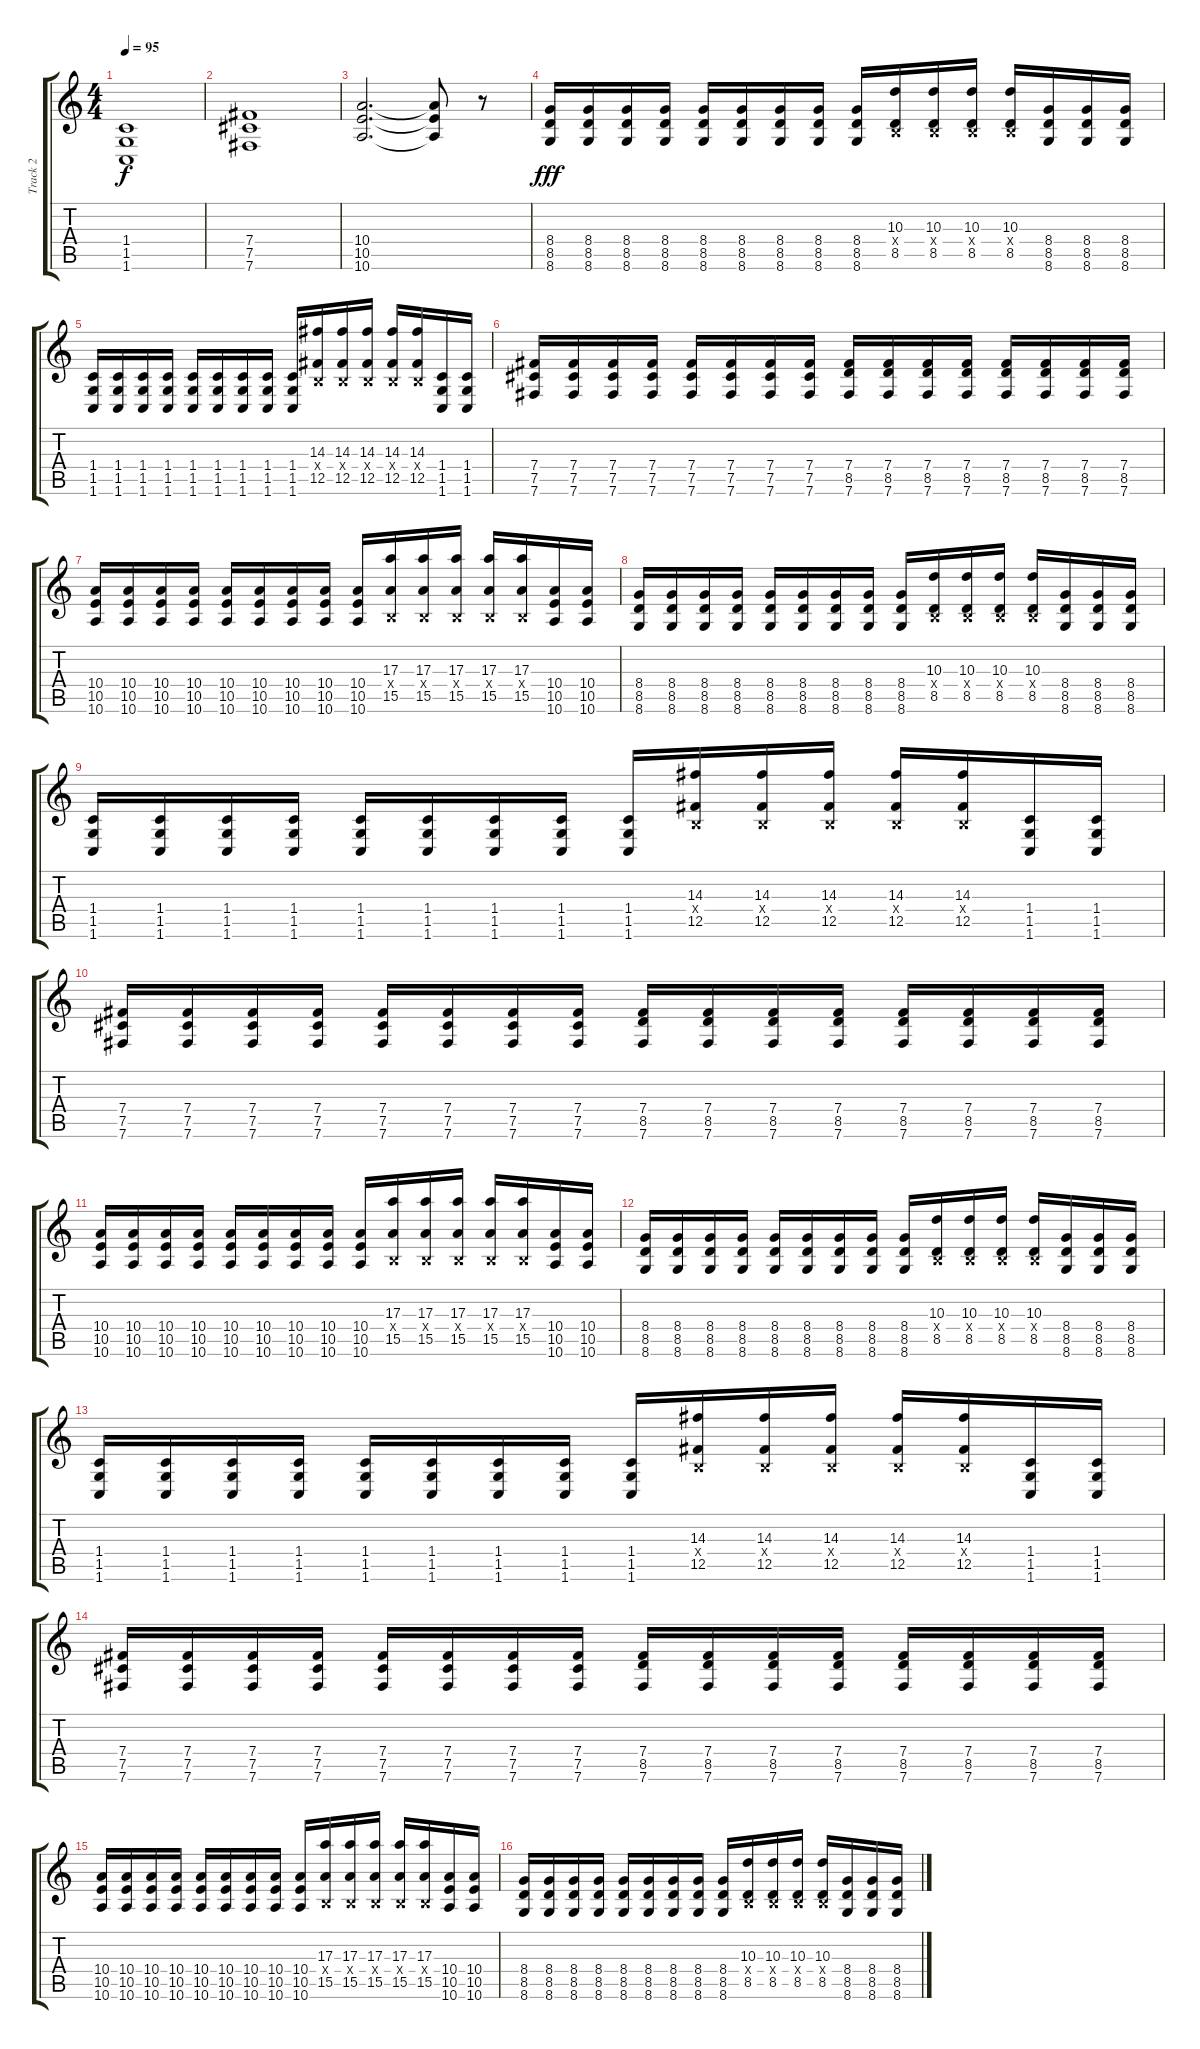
\track ("Track 2" "Track 2") {instrument distortionguitar}
\staff {score tabs}
\tuning (Db4 Ab3 E3 B2 Gb2 B1) {hide}
\ts (4 4)
\tempo 95
\clef g2
\ks c
(1.4 1.5 1.6).1{dy f} |
(7.4 7.5 7.6).1 |
(10.4 10.5 10.6).2{d} (10.4{t} 10.5{t} 10.6{t}).8 r.8 |
(8.4 8.5 8.6).16{dy fff} (8.4 8.5 8.6).16 (8.4 8.5 8.6).16 (8.4 8.5 8.6).16 (8.4 8.5 8.6).16 (8.4 8.5 8.6).16 (8.4 8.5 8.6).16 (8.4 8.5 8.6).16 (8.4 8.5 8.6).16 (10.3 0.4{x} 8.5).16 (10.3 0.4{x} 8.5).16 (10.3 0.4{x} 8.5).16 (10.3 0.4{x} 8.5).16 (8.4 8.5 8.6).16 (8.4 8.5 8.6).16 (8.4 8.5 8.6).16 |
(1.4 1.5 1.6).16 (1.4 1.5 1.6).16 (1.4 1.5 1.6).16 (1.4 1.5 1.6).16 (1.4 1.5 1.6).16 (1.4 1.5 1.6).16 (1.4 1.5 1.6).16 (1.4 1.5 1.6).16 (1.4 1.5 1.6).16 (14.3 0.4{x} 12.5).16 (14.3 0.4{x} 12.5).16 (14.3 0.4{x} 12.5).16 (14.3 0.4{x} 12.5).16 (14.3 0.4{x} 12.5).16 (1.4 1.5 1.6).16 (1.4 1.5 1.6).16 |
(7.4 7.5 7.6).16 (7.4 7.5 7.6).16 (7.4 7.5 7.6).16 (7.4 7.5 7.6).16 (7.4 7.5 7.6).16 (7.4 7.5 7.6).16 (7.4 7.5 7.6).16 (7.4 7.5 7.6).16 (7.4 8.5 7.6).16 (7.4 8.5 7.6).16 (7.4 8.5 7.6).16 (7.4 8.5 7.6).16 (7.4 8.5 7.6).16 (7.4 8.5 7.6).16 (7.4 8.5 7.6).16 (7.4 8.5 7.6).16 |
(10.4 10.5 10.6).16 (10.4 10.5 10.6).16 (10.4 10.5 10.6).16 (10.4 10.5 10.6).16 (10.4 10.5 10.6).16 (10.4 10.5 10.6).16 (10.4 10.5 10.6).16 (10.4 10.5 10.6).16 (10.4 10.5 10.6).16 (17.3 0.4{x} 15.5).16 (17.3 0.4{x} 15.5).16 (17.3 0.4{x} 15.5).16 (17.3 0.4{x} 15.5).16 (17.3 0.4{x} 15.5).16 (10.4 10.5 10.6).16 (10.4 10.5 10.6).16 |
(8.4 8.5 8.6).16 (8.4 8.5 8.6).16 (8.4 8.5 8.6).16 (8.4 8.5 8.6).16 (8.4 8.5 8.6).16 (8.4 8.5 8.6).16 (8.4 8.5 8.6).16 (8.4 8.5 8.6).16 (8.4 8.5 8.6).16 (10.3 0.4{x} 8.5).16 (10.3 0.4{x} 8.5).16 (10.3 0.4{x} 8.5).16 (10.3 0.4{x} 8.5).16 (8.4 8.5 8.6).16 (8.4 8.5 8.6).16 (8.4 8.5 8.6).16 |
(1.4 1.5 1.6).16 (1.4 1.5 1.6).16 (1.4 1.5 1.6).16 (1.4 1.5 1.6).16 (1.4 1.5 1.6).16 (1.4 1.5 1.6).16 (1.4 1.5 1.6).16 (1.4 1.5 1.6).16 (1.4 1.5 1.6).16 (14.3 0.4{x} 12.5).16 (14.3 0.4{x} 12.5).16 (14.3 0.4{x} 12.5).16 (14.3 0.4{x} 12.5).16 (14.3 0.4{x} 12.5).16 (1.4 1.5 1.6).16 (1.4 1.5 1.6).16 |
(7.4 7.5 7.6).16 (7.4 7.5 7.6).16 (7.4 7.5 7.6).16 (7.4 7.5 7.6).16 (7.4 7.5 7.6).16 (7.4 7.5 7.6).16 (7.4 7.5 7.6).16 (7.4 7.5 7.6).16 (7.4 8.5 7.6).16 (7.4 8.5 7.6).16 (7.4 8.5 7.6).16 (7.4 8.5 7.6).16 (7.4 8.5 7.6).16 (7.4 8.5 7.6).16 (7.4 8.5 7.6).16 (7.4 8.5 7.6).16 |
(10.4 10.5 10.6).16 (10.4 10.5 10.6).16 (10.4 10.5 10.6).16 (10.4 10.5 10.6).16 (10.4 10.5 10.6).16 (10.4 10.5 10.6).16 (10.4 10.5 10.6).16 (10.4 10.5 10.6).16 (10.4 10.5 10.6).16 (17.3 0.4{x} 15.5).16 (17.3 0.4{x} 15.5).16 (17.3 0.4{x} 15.5).16 (17.3 0.4{x} 15.5).16 (17.3 0.4{x} 15.5).16 (10.4 10.5 10.6).16 (10.4 10.5 10.6).16 |
(8.4 8.5 8.6).16 (8.4 8.5 8.6).16 (8.4 8.5 8.6).16 (8.4 8.5 8.6).16 (8.4 8.5 8.6).16 (8.4 8.5 8.6).16 (8.4 8.5 8.6).16 (8.4 8.5 8.6).16 (8.4 8.5 8.6).16 (10.3 0.4{x} 8.5).16 (10.3 0.4{x} 8.5).16 (10.3 0.4{x} 8.5).16 (10.3 0.4{x} 8.5).16 (8.4 8.5 8.6).16 (8.4 8.5 8.6).16 (8.4 8.5 8.6).16 |
(1.4 1.5 1.6).16 (1.4 1.5 1.6).16 (1.4 1.5 1.6).16 (1.4 1.5 1.6).16 (1.4 1.5 1.6).16 (1.4 1.5 1.6).16 (1.4 1.5 1.6).16 (1.4 1.5 1.6).16 (1.4 1.5 1.6).16 (14.3 0.4{x} 12.5).16 (14.3 0.4{x} 12.5).16 (14.3 0.4{x} 12.5).16 (14.3 0.4{x} 12.5).16 (14.3 0.4{x} 12.5).16 (1.4 1.5 1.6).16 (1.4 1.5 1.6).16 |
(7.4 7.5 7.6).16 (7.4 7.5 7.6).16 (7.4 7.5 7.6).16 (7.4 7.5 7.6).16 (7.4 7.5 7.6).16 (7.4 7.5 7.6).16 (7.4 7.5 7.6).16 (7.4 7.5 7.6).16 (7.4 8.5 7.6).16 (7.4 8.5 7.6).16 (7.4 8.5 7.6).16 (7.4 8.5 7.6).16 (7.4 8.5 7.6).16 (7.4 8.5 7.6).16 (7.4 8.5 7.6).16 (7.4 8.5 7.6).16 |
(10.4 10.5 10.6).16 (10.4 10.5 10.6).16 (10.4 10.5 10.6).16 (10.4 10.5 10.6).16 (10.4 10.5 10.6).16 (10.4 10.5 10.6).16 (10.4 10.5 10.6).16 (10.4 10.5 10.6).16 (10.4 10.5 10.6).16 (17.3 0.4{x} 15.5).16 (17.3 0.4{x} 15.5).16 (17.3 0.4{x} 15.5).16 (17.3 0.4{x} 15.5).16 (17.3 0.4{x} 15.5).16 (10.4 10.5 10.6).16 (10.4 10.5 10.6).16 |
(8.4 8.5 8.6).16 (8.4 8.5 8.6).16 (8.4 8.5 8.6).16 (8.4 8.5 8.6).16 (8.4 8.5 8.6).16 (8.4 8.5 8.6).16 (8.4 8.5 8.6).16 (8.4 8.5 8.6).16 (8.4 8.5 8.6).16 (10.3 0.4{x} 8.5).16 (10.3 0.4{x} 8.5).16 (10.3 0.4{x} 8.5).16 (10.3 0.4{x} 8.5).16 (8.4 8.5 8.6).16 (8.4 8.5 8.6).16 (8.4 8.5 8.6).16
